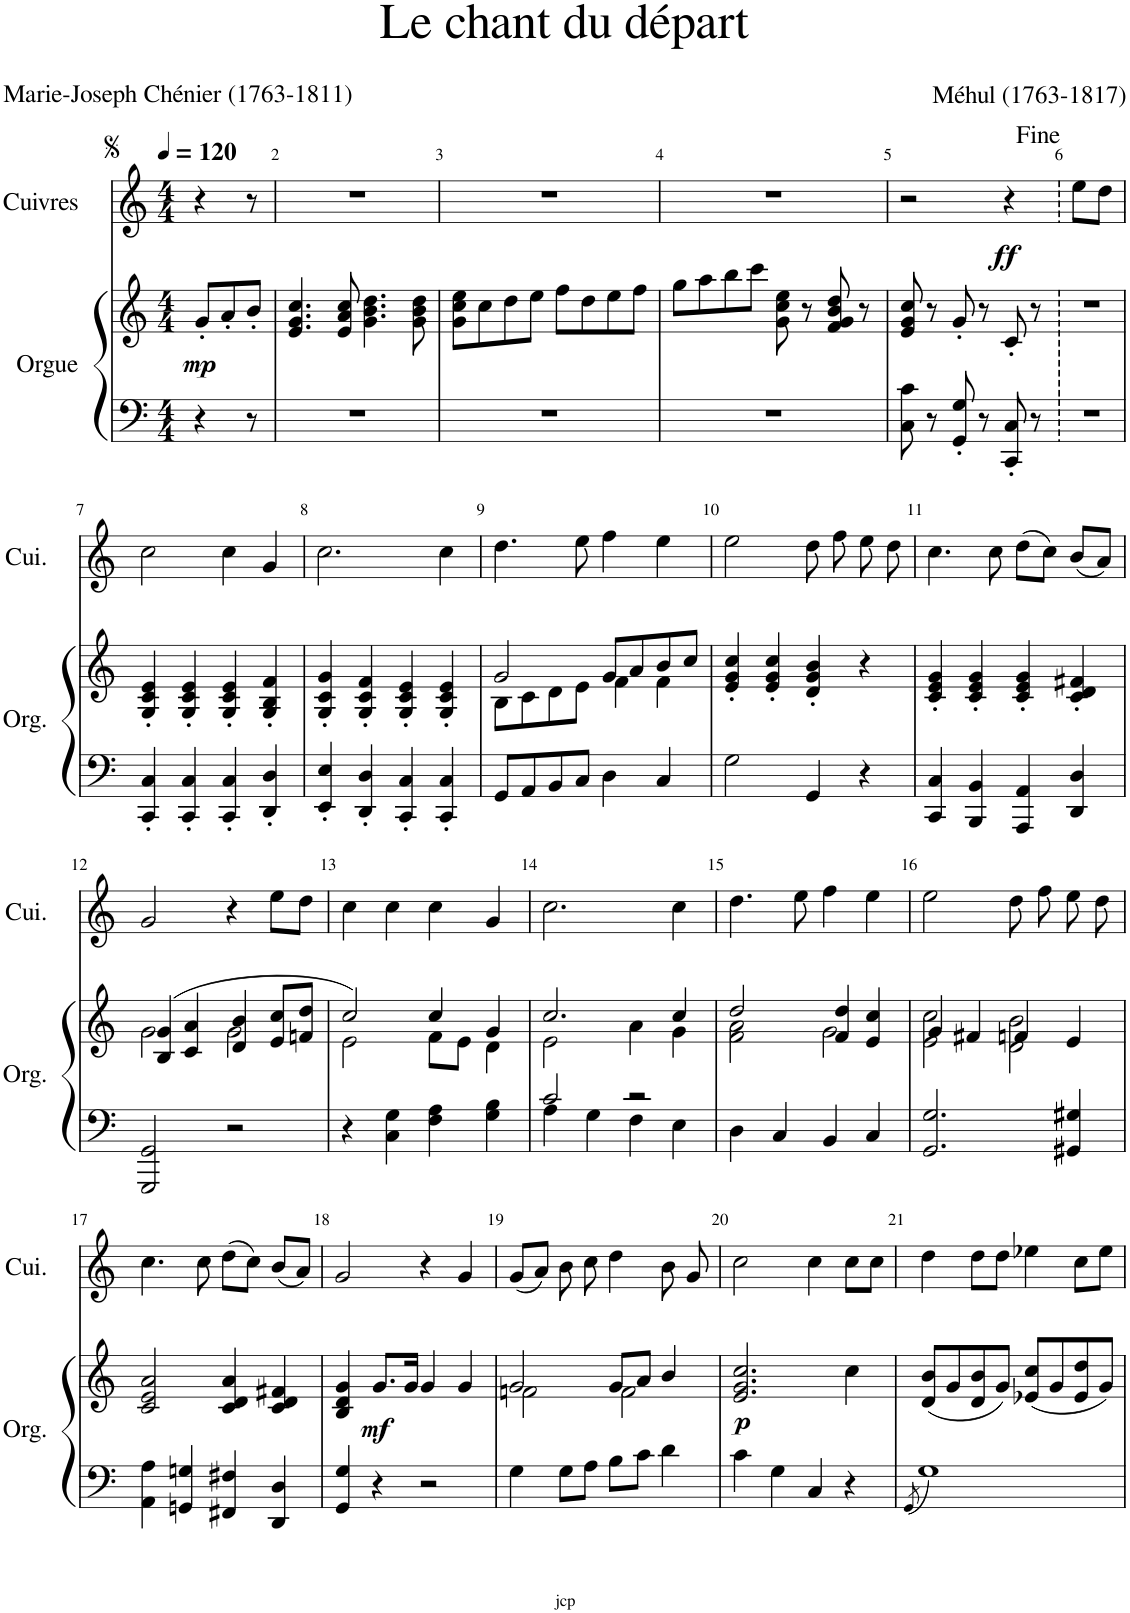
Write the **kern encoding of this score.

**kern	**kern	**dynam	**kern	**dynam
*part2	*part2	*part2	*part1	*part1
*staff3	*staff2	*staff2/3	*staff1	*staff1
*I"Orgue	*	*	*I"Cuivres	*
*I'Org.	*	*	*I'Cui.	*
*clefF4	*clefG2	*	*clefG2	*
*k[]	*k[]	*	*k[]	*
*M4/4	*M4/4	*	*M4/4	*
*MM120	*MM120	*	*MM120	*
=1	=1	=1	=1	=1
!	!	!LO:DY:b	!	!
4r	8g'/L	mp	4r	.
.	8a'/	.	.	.
8r	8b'/J	.	8r	.
=2	=2	=2	=2	=2
1r	4.e/ 4.g/ 4.cc/	.	1r	.
.	8e/ 8a/ 8cc/	.	.	.
.	4.g\ 4.b\ 4.dd\	.	.	.
.	8g\ 8b\ 8dd\	.	.	.
=3	=3	=3	=3	=3
1r	8g\ 8cc\ 8ee\L	.	1r	.
.	8cc\	.	.	.
.	8dd\	.	.	.
.	8ee\J	.	.	.
.	8ff\L	.	.	.
.	8dd\	.	.	.
.	8ee\	.	.	.
.	8ff\J	.	.	.
=4	=4	=4	=4	=4
1r	8gg\L	.	1r	.
.	8aa\	.	.	.
.	8bb\	.	.	.
.	8ccc\J	.	.	.
.	8g\ 8cc\ 8ee\	.	.	.
.	8r	.	.	.
.	8f/ 8g/ 8b/ 8dd/	.	.	.
.	8r	.	.	.
=5	=5	=5	=5	=5
8C\ 8c\	8e/ 8g/ 8cc/	.	2r	.
8r	8r	.	.	.
8GG/' 8G/'	8g'/	.	.	.
8r	8r	.	.	.
!	!	!	!	!LO:DY:b
8CC/' 8C/'	8c'/	.	4r	ff
8r	8r	.	.	.
=6	=6	=6	=6	=6
4r	1r	.	8ee\L	.
.	.	.	8dd\J	.
2.ryy	.	.	2.ryy	.
!!LO:LB:g=z
=7	=7	=7	=7	=7
4CC/' 4C/'	4G/' 4c/' 4e/'	.	2cc\	.
4CC/' 4C/'	4G/' 4c/' 4e/'	.	.	.
4CC/' 4C/'	4G/' 4c/' 4e/'	.	4cc\	.
4DD/' 4D/'	4G/' 4B/' 4f/'	.	4g/	.
=8	=8	=8	=8	=8
4EE/' 4E/'	4G/' 4c/' 4g/'	.	2.cc\	.
4DD/' 4D/'	4G/' 4c/' 4f/'	.	.	.
4CC/' 4C/'	4G/' 4c/' 4e/'	.	.	.
4CC/' 4C/'	4G/' 4c/' 4e/'	.	4cc\	.
=9	=9	=9	=9	=9
*	*^	*	*	*
8GG/L	2g/	8B\L	.	4.dd\	.
8AA/	.	8c\	.	.	.
8BB/	.	8d\	.	.	.
8C/J	.	8e\J	.	8ee\	.
4D\	8g/L	4f\	.	4ff\	.
.	8a/	.	.	.	.
4C/	8b/	4f\	.	4ee\	.
.	8cc/J	.	.	.	.
*	*v	*v	*	*	*
=10	=10	=10	=10	=10
2G\	4e/' 4g/' 4cc/'	.	2ee\	.
.	4e/' 4g/' 4cc/'	.	.	.
4GG/	4d/' 4g/' 4b/'	.	8dd\	.
.	.	.	8ff\	.
4r	4r	.	8ee\	.
.	.	.	8dd\	.
=11	=11	=11	=11	=11
4CC/ 4C/	4c/' 4e/' 4g/'	.	4.cc\	.
4BBB/ 4BB/	4c/' 4e/' 4g/'	.	.	.
.	.	.	8cc\	.
4AAA/ 4AA/	4c/' 4e/' 4g/'	.	(8dd\L	.
.	.	.	8cc\J)	.
4DD/ 4D/	4c/' 4d/' 4f#X/'	.	(8b/L	.
.	.	.	8a/J)	.
!!LO:LB:g=z
=12	=12	=12	=12	=12
*	*^	*	*	*
2GGG/ 2GG/	(4B/ 4g/	2g\	.	2g/	.
.	4c/ 4a/	.	.	.	.
2r	4d/ 4b/	2g\	.	4r	.
.	8e/ 8cc/L	.	.	8ee\L	.
.	8fn/ 8dd/J	.	.	8dd\J	.
=13	=13	=13	=13	=13	=13
4r	2cc/)	2e\	.	4cc\	.
4C\ 4G\	.	.	.	4cc\	.
4F\ 4A\	4cc/	8f\L	.	4cc\	.
.	.	8e\J	.	.	.
4G\ 4B\	4g/	4d\	.	4g/	.
=14	=14	=14	=14	=14	=14
*^	*	*	*	*	*
2c/	4A\	2.cc/	2e\	.	2.cc\	.
.	4G\	.	.	.	.	.
2r	4F\	.	4a\	.	.	.
.	4E\	4cc/	4g\	.	4cc\	.
*v	*v	*	*	*	*	*
=15	=15	=15	=15	=15	=15
4D\	2dd/	2f\ 2a\	.	4.dd\	.
4C/	.	.	.	.	.
.	.	.	.	8ee\	.
4BB/	4f/ 4dd/	2g\	.	4ff\	.
4C/	4e/ 4cc/	.	.	4ee\	.
=16	=16	=16	=16	=16	=16
2.GG/ 2.G/	4g/	2e\ 2cc\	.	2ee\	.
.	4f#X/	.	.	.	.
.	4fn/	2d\ 2b\	.	8dd\	.
.	.	.	.	8ff\	.
4GG#X/ 4G#X/	4e/	.	.	8ee\	.
.	.	.	.	8dd\	.
*	*v	*v	*	*	*
!!LO:LB:g=z
=17	=17	=17	=17	=17
4AA\ 4A\	2c/ 2e/ 2a/	.	4.cc\	.
4GGn/ 4Gn/	.	.	.	.
.	.	.	8cc\	.
4FF#X/ 4F#X/	4c/ 4d/ 4a/	.	(8dd\L	.
.	.	.	8cc\J)	.
4DD/ 4D/	4c/ 4d/ 4f#X/	.	(8b/L	.
.	.	.	8a/J)	.
=18	=18	=18	=18	=18
4GG/ 4G/	4B/ 4d/ 4g/	.	2g/	.
!	!	!LO:DY:b	!	!
4r	8.g/L	mf	.	.
.	16g/Jk	.	.	.
2r	4g/	.	4r	.
.	4g/	.	4g/	.
=19	=19	=19	=19	=19
*	*^	*	*	*
4G\	2g/	2fn\	.	(8g/L	.
.	.	.	.	8a/J)	.
8G\L	.	.	.	8b\	.
8A\J	.	.	.	8cc\	.
8B\L	8g/L	2f\	.	4dd\	.
8c\J	8a/J	.	.	.	.
4d\	4b/	.	.	8b\	.
.	.	.	.	8g/	.
*	*v	*v	*	*	*
=20	=20	=20	=20	=20
!	!	!LO:DY:b	!	!
4c\	2.e/ 2.g/ 2.cc/	p	2cc\	.
4G\	.	.	.	.
4C/	.	.	4cc\	.
4r	4cc\	.	8cc\L	.
.	.	.	8cc\J	.
=21	=21	=21	=21	=21
8qGG/	.	.	.	.
1G	(8d/ 8b/L	.	4dd\	.
.	8g/	.	.	.
.	8d/ 8b/	.	8dd\L	.
.	8g/J)	.	8dd\J	.
.	(8e-X/ 8cc/L	.	4ee-X\	.
.	8g/	.	.	.
.	8e-/ 8dd/	.	8cc\L	.
.	8g/J)	.	8ee-\J	.
=	=	=	=	=
*-	*-	*-	*-	*-
